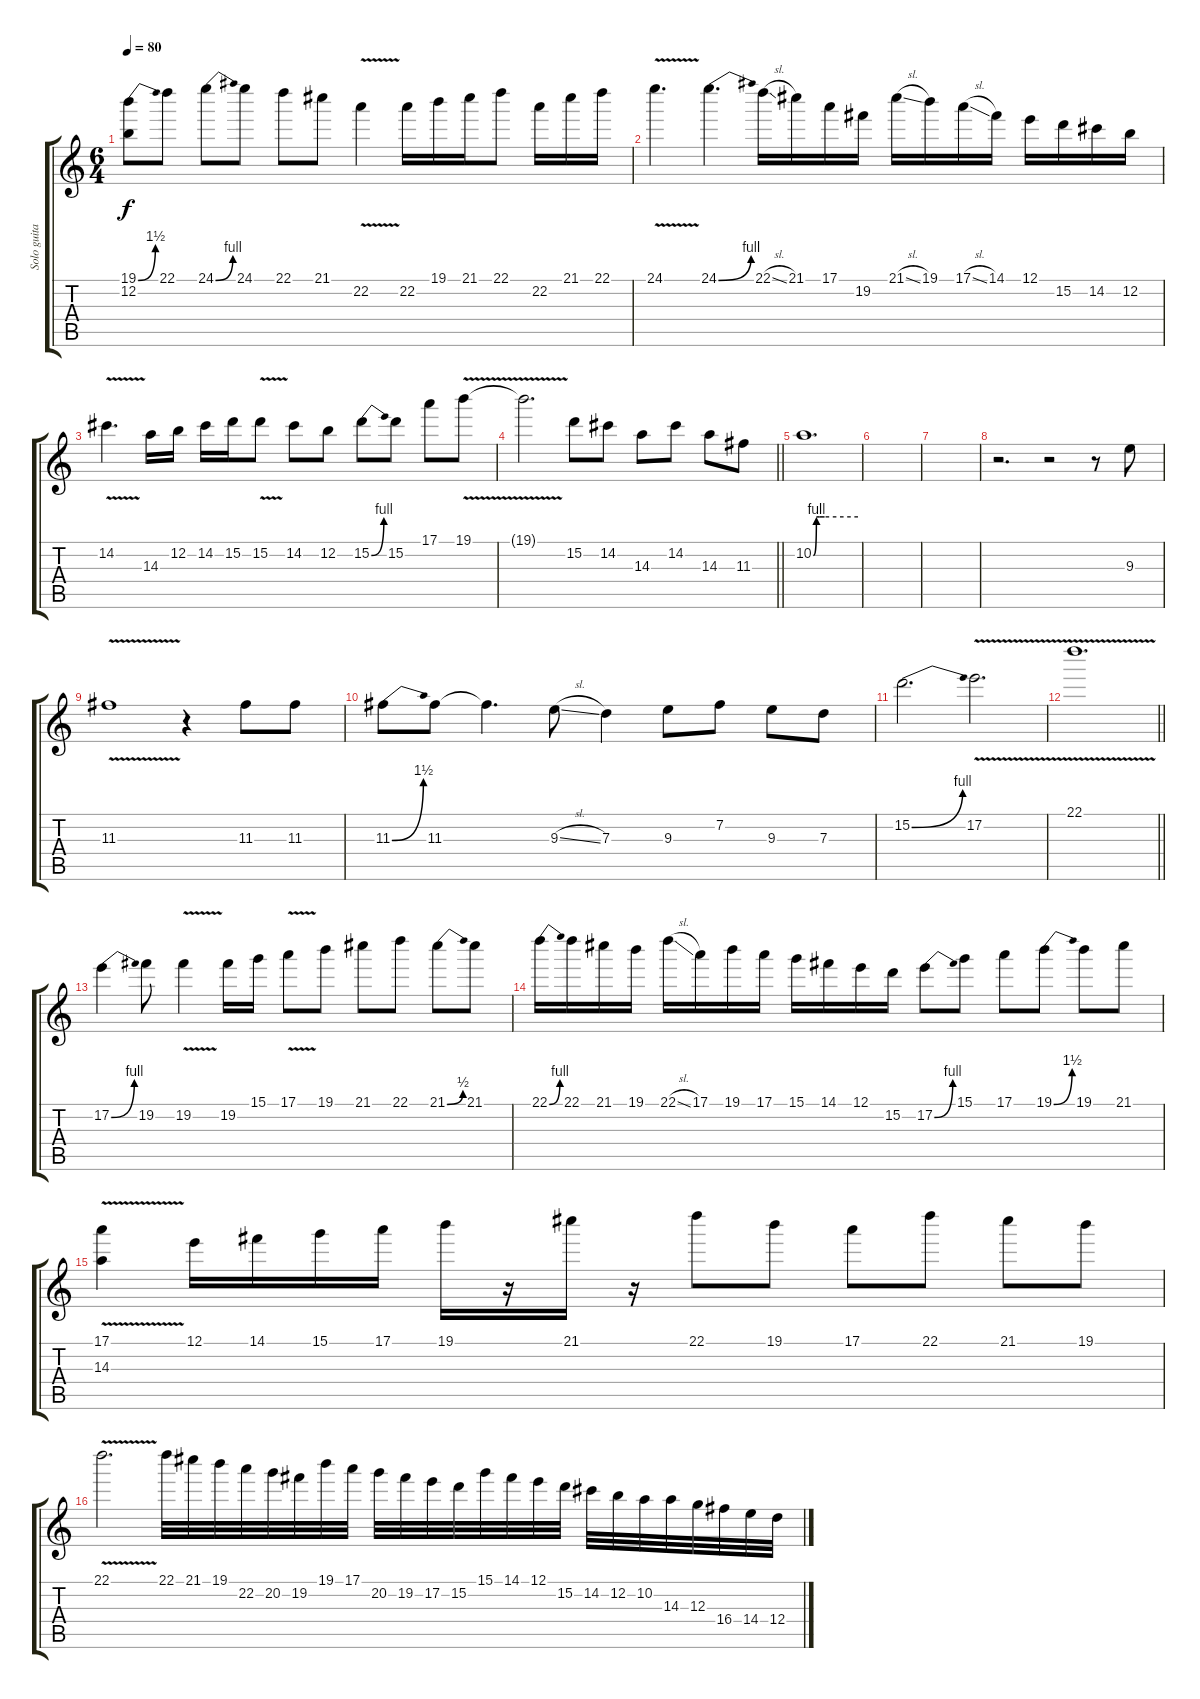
\track ("Solo guitar" "Solo guita") {instrument overdrivenguitar}
\staff {score tabs}
\tuning (E4 B3 G3 D3 A2 E2) {hide}
\ts (6 4)
\tempo 80
\clef g2
\ks c
(19.1{be (bend 0 0 60 6)} 12.2{t}).8{dy f} 22.1.8 24.1{be (bend 0 0 60 4)}.8 24.1.8 22.1.8 21.1.8 22.2{v}.4 22.2.16 19.1.16 21.1.16 22.1.8 22.2.16 21.1.16 22.1.16 |
24.1{v}.4{d} 24.1{be (bend 0 0 60 4)}.4{d} 22.1{sl}.16 21.1.16 17.1.16 19.2.16 21.1{sl}.16 19.1.16 17.1{sl}.16 14.1.16 12.1.16 15.2.16 14.2.16 12.2.16 |
14.2{v}.4{d} 14.3.16 12.2.16 14.2.16 15.2.16 15.2{v}.8 14.2.8 12.2.8 15.2{be (bend 0 0 60 4)}.8 15.2.8 17.1.8 19.1{v}.8 |
\barLineRight lightlight
19.1{t}.2{d} 15.2.8 14.2.8 14.3.8 14.2.8 14.3.8 11.3.8 |
\section ("" "")
10.2{be (custom 0 0 4 4 8 4 15 4 60 4)}.1{d} |
|
|
r.2{d} r.2 r.8 9.3.8 |
11.3{v}.1 r.4 11.3.8 11.3.8 |
11.3{be (bend 0 0 60 6)}.8 11.3.8 11.3{t}.4{d} 9.3{sl}.8 7.3.4 9.3.8 7.2.8 9.3.8 7.3.8 |
15.2{be (bend 0 0 60 4)}.2{d} 17.2{v}.2{d} |
\barLineRight lightlight
22.1{v}.1{d} |
\section ("" "")
17.2{be (bend 0 0 60 4)}.4{volume 12} 19.2.8 19.2{v}.4 19.2.16 15.1.16 17.1{v}.8 19.1.8 21.1.8 22.1.8 21.1{be (bend 0 0 60 2)}.8 21.1.8 |
22.1{be (bend 0 0 60 4)}.16 22.1.16 21.1.16 19.1.16 22.1{sl}.16 17.1.16 19.1.16 17.1.16 15.1.16 14.1.16 12.1.16 15.2.16 17.2{be (bend 0 0 60 4)}.8 15.1.8 17.1.8 19.1{be (bend 0 0 60 6)}.8 19.1.8 21.1.8 |
(17.1 14.3{v}).4 12.1.16 14.1.16 15.1.16 17.1.16 19.1.16 r.16 21.1.16 r.16 22.1.8 19.1.8 17.1.8 22.1.8 21.1.8 19.1.8 |
22.1{v}.2{d} 22.1.32 21.1.32 19.1.32 22.2.32 20.2.32 19.2.32 19.1.32 17.1.32 20.2.32 19.2.32 17.2.32 15.2.32 15.1.32 14.1.32 12.1.32 15.2.32 14.2.32 12.2.32 10.2.32 14.3.32 12.3.32 16.4.32 14.4.32 12.4.32
